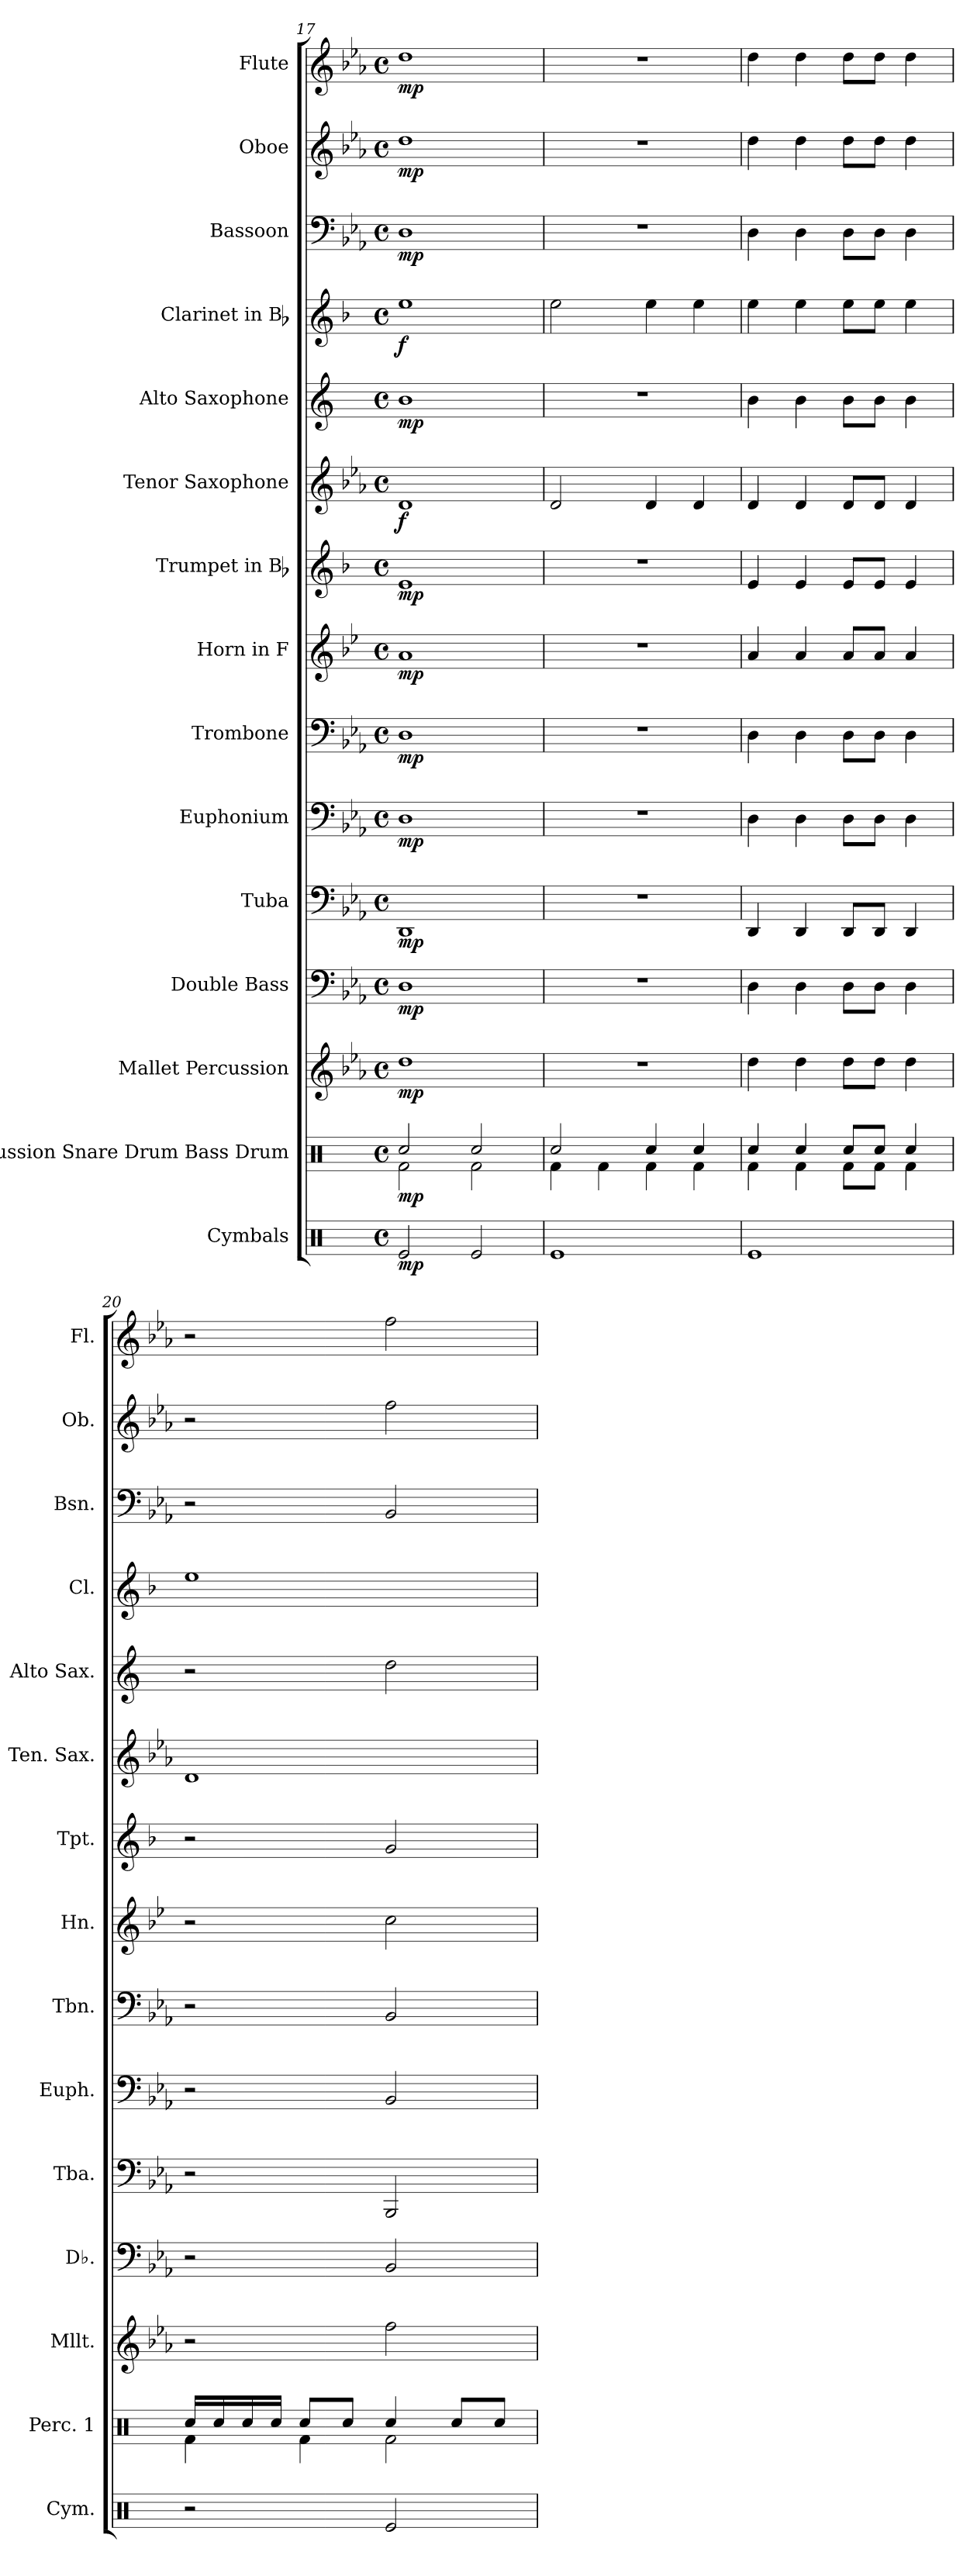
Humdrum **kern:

**kern	**dynam	**kern	**dynam	**kern	**dynam	**kern	**dynam	**kern	**dynam	**kern	**dynam	**kern	**dynam	**kern	**dynam	**kern	**dynam	**kern	**dynam	**kern	**dynam	**kern	**dynam	**kern	**dynam	**kern	**dynam	**kern	**dynam
*part15	*part15	*part14	*part14	*part13	*part13	*part12	*part12	*part11	*part11	*part10	*part10	*part9	*part9	*part8	*part8	*part7	*part7	*part6	*part6	*part5	*part5	*part4	*part4	*part3	*part3	*part2	*part2	*part1	*part1
*staff15	*staff15	*staff14	*staff14	*staff13	*staff13	*staff12	*staff12	*staff11	*staff11	*staff10	*staff10	*staff9	*staff9	*staff8	*staff8	*staff7	*staff7	*staff6	*staff6	*staff5	*staff5	*staff4	*staff4	*staff3	*staff3	*staff2	*staff2	*staff1	*staff1
*I"Cymbals	*	*I"Percussion Snare Drum Bass Drum	*	*I"Mallet Percussion	*	*I"Double Bass	*	*I"Tuba	*	*I"Euphonium	*	*I"Trombone	*	*I"Horn in F	*	*I"Trumpet in Bb	*	*I"Tenor Saxophone	*	*I"Alto Saxophone	*	*I"Clarinet in Bb	*	*I"Bassoon	*	*I"Oboe	*	*I"Flute	*
*I'Cym.	*	*I'Perc. 1	*	*I'Mllt.	*	*I'Db.	*	*I'Tba.	*	*I'Euph.	*	*I'Tbn.	*	*I'Hn.	*	*I'Tpt.	*	*I'Ten. Sax.	*	*I'Alto Sax.	*	*I'Cl.	*	*I'Bsn.	*	*I'Ob.	*	*I'Fl.	*
!!LO:PB:g=z
*clefX	*	*clefX	*	*clefG2	*	*clefF4	*	*clefF4	*	*clefF4	*	*clefF4	*	*clefG2	*	*clefG2	*	*clefG2	*	*clefG2	*	*clefG2	*	*clefF4	*	*clefG2	*	*clefG2	*
*	*	*	*	*ITrd-14c-24	*	*ITrd7c12	*	*	*	*	*	*	*	*ITrd4c7	*	*ITrd1c2	*	*ITrd8c14	*	*ITrd5c9	*	*ITrd1c2	*	*	*	*	*	*	*
*k[]	*	*k[]	*	*k[b-e-a-]	*	*k[b-e-a-]	*	*k[b-e-a-]	*	*k[b-e-a-]	*	*k[b-e-a-]	*	*k[b-e-a-]	*	*k[b-e-a-]	*	*k[b-e-a-]	*	*k[b-e-a-]	*	*k[b-e-a-]	*	*k[b-e-a-]	*	*k[b-e-a-]	*	*k[b-e-a-]	*
*C:	*	*C:	*	*E-:	*	*E-:	*	*E-:	*	*E-:	*	*E-:	*	*E-:	*	*E-:	*	*E-:	*	*E-:	*	*E-:	*	*E-:	*	*E-:	*	*E-:	*
*M4/4	*	*M4/4	*	*M4/4	*	*M4/4	*	*M4/4	*	*M4/4	*	*M4/4	*	*M4/4	*	*M4/4	*	*M4/4	*	*M4/4	*	*M4/4	*	*M4/4	*	*M4/4	*	*M4/4	*
*met(c)	*	*met(c)	*	*met(c)	*	*met(c)	*	*met(c)	*	*met(c)	*	*met(c)	*	*met(c)	*	*met(c)	*	*met(c)	*	*met(c)	*	*met(c)	*	*met(c)	*	*met(c)	*	*met(c)	*
=17	=17	=17	=17	=17	=17	=17	=17	=17	=17	=17	=17	=17	=17	=17	=17	=17	=17	=17	=17	=17	=17	=17	=17	=17	=17	=17	=17	=17	=17
*	*	*^	*	*	*	*	*	*	*	*	*	*	*	*	*	*	*	*	*	*	*	*	*	*	*	*	*	*	*
2Rei/	mp	2Rcci/	2Rfi\	mp	1ddddi	mp	1DDi	mp	1DDi	mp	1Di	mp	1Di	mp	1di	mp	1di	mp	1Di	f	1di	mp	1ddi	f	1Di	mp	1ddi	mp	1ddi	mp
2Rei/	.	2Rcci/	2Rfi\	.	.	.	.	.	.	.	.	.	.	.	.	.	.	.	.	.	.	.	.	.	.	.	.	.	.	.
=18	=18	=18	=18	=18	=18	=18	=18	=18	=18	=18	=18	=18	=18	=18	=18	=18	=18	=18	=18	=18	=18	=18	=18	=18	=18	=18	=18	=18	=18	=18
1Rei	.	2Rcci/	4Rfi\	.	1r	.	1r	.	1r	.	1r	.	1r	.	1r	.	1r	.	2Di/	.	1r	.	2ddi\	.	1r	.	1r	.	1r	.
.	.	.	4Rfi\	.	.	.	.	.	.	.	.	.	.	.	.	.	.	.	.	.	.	.	.	.	.	.	.	.	.	.
.	.	4Rcci/	4Rfi\	.	.	.	.	.	.	.	.	.	.	.	.	.	.	.	4Di/	.	.	.	4ddi\	.	.	.	.	.	.	.
.	.	4Rcci/	4Rfi\	.	.	.	.	.	.	.	.	.	.	.	.	.	.	.	4Di/	.	.	.	4ddi\	.	.	.	.	.	.	.
=19	=19	=19	=19	=19	=19	=19	=19	=19	=19	=19	=19	=19	=19	=19	=19	=19	=19	=19	=19	=19	=19	=19	=19	=19	=19	=19	=19	=19	=19	=19
1Rei	.	4Rcci/	4Rfi\	.	4ddddi\	.	4DDi\	.	4DDi/	.	4Di\	.	4Di\	.	4di/	.	4di/	.	4Di/	.	4di\	.	4ddi\	.	4Di\	.	4ddi\	.	4ddi\	.
.	.	4Rcci/	4Rfi\	.	4ddddi\	.	4DDi\	.	4DDi/	.	4Di\	.	4Di\	.	4di/	.	4di/	.	4Di/	.	4di\	.	4ddi\	.	4Di\	.	4ddi\	.	4ddi\	.
.	.	8Rcci/L	8Rfi\L	.	8ddddi\L	.	8DDi\L	.	8DDi/L	.	8Di\L	.	8Di\L	.	8di/L	.	8di/L	.	8Di/L	.	8di\L	.	8ddi\L	.	8Di\L	.	8ddi\L	.	8ddi\L	.
.	.	8Rcci/J	8Rfi\J	.	8ddddi\J	.	8DDi\J	.	8DDi/J	.	8Di\J	.	8Di\J	.	8di/J	.	8di/J	.	8Di/J	.	8di\J	.	8ddi\J	.	8Di\J	.	8ddi\J	.	8ddi\J	.
.	.	4Rcci/	4Rfi\	.	4ddddi\	.	4DDi\	.	4DDi/	.	4Di\	.	4Di\	.	4di/	.	4di/	.	4Di/	.	4di\	.	4ddi\	.	4Di\	.	4ddi\	.	4ddi\	.
=20	=20	=20	=20	=20	=20	=20	=20	=20	=20	=20	=20	=20	=20	=20	=20	=20	=20	=20	=20	=20	=20	=20	=20	=20	=20	=20	=20	=20	=20	=20
2r	.	16Rcci/LL	4Rfi\	.	2r	.	2r	.	2r	.	2r	.	2r	.	2r	.	2r	.	1Di	.	2r	.	1ddi	.	2r	.	2r	.	2r	.
.	.	16Rcci/	.	.	.	.	.	.	.	.	.	.	.	.	.	.	.	.	.	.	.	.	.	.	.	.	.	.	.	.
.	.	16Rcci/	.	.	.	.	.	.	.	.	.	.	.	.	.	.	.	.	.	.	.	.	.	.	.	.	.	.	.	.
.	.	16Rcci/JJ	.	.	.	.	.	.	.	.	.	.	.	.	.	.	.	.	.	.	.	.	.	.	.	.	.	.	.	.
.	.	8Rcci/L	4Rfi\	.	.	.	.	.	.	.	.	.	.	.	.	.	.	.	.	.	.	.	.	.	.	.	.	.	.	.
.	.	8Rcci/J	.	.	.	.	.	.	.	.	.	.	.	.	.	.	.	.	.	.	.	.	.	.	.	.	.	.	.	.
2Rei/	.	4Rcci/	2Rfi\	.	2ffffi\	.	2BBB-i/	.	2BBB-i/	.	2BB-i/	.	2BB-i/	.	2fi\	.	2fi/	.	.	.	2fi\	.	.	.	2BB-i/	.	2ffi\	.	2ffi\	.
.	.	8Rcci/L	.	.	.	.	.	.	.	.	.	.	.	.	.	.	.	.	.	.	.	.	.	.	.	.	.	.	.	.
.	.	8Rcci/J	.	.	.	.	.	.	.	.	.	.	.	.	.	.	.	.	.	.	.	.	.	.	.	.	.	.	.	.
*	*	*v	*v	*	*	*	*	*	*	*	*	*	*	*	*	*	*	*	*	*	*	*	*	*	*	*	*	*	*	*
=	=	=	=	=	=	=	=	=	=	=	=	=	=	=	=	=	=	=	=	=	=	=	=	=	=	=	=	=	=
*-	*-	*-	*-	*-	*-	*-	*-	*-	*-	*-	*-	*-	*-	*-	*-	*-	*-	*-	*-	*-	*-	*-	*-	*-	*-	*-	*-	*-	*-
